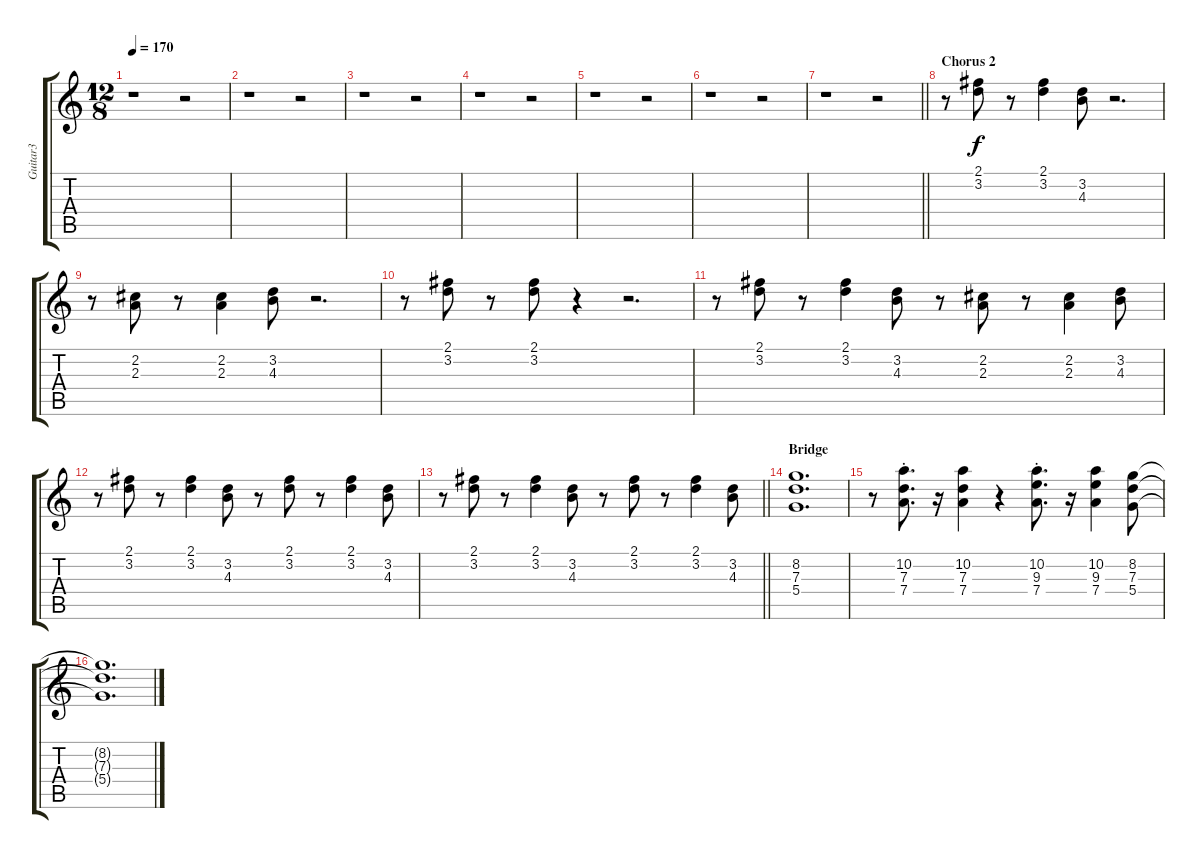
\track ("Guitar3" "Guitar3") {instrument overdrivenguitar}
\staff {score tabs}
\tuning (E4 B3 G3 D3 A2 E2) {hide}
\ts (12 8)
\tempo 170
\clef g2
\ks c
r.1{dy f} r.2 |
r.1 r.2 |
r.1 r.2 |
r.1 r.2 |
r.1 r.2 |
r.1 r.2 |
\barLineRight lightlight
r.1 r.2 |
\section ("" "Chorus 2")
r.8 (2.1 3.2).8 r.8 (2.1 3.2).4 (3.2 4.3).8 r.2{d} |
r.8 (2.2 2.3).8 r.8 (2.2 2.3).4 (3.2 4.3).8 r.2{d} |
r.8 (2.1 3.2).8 r.8 (2.1 3.2).8 r.4 r.2{d} |
r.8 (2.1 3.2).8 r.8 (2.1 3.2).4 (3.2 4.3).8 r.8 (2.2 2.3).8 r.8 (2.2 2.3).4 (3.2 4.3).8 |
r.8 (2.1 3.2).8 r.8 (2.1 3.2).4 (3.2 4.3).8 r.8 (2.1 3.2).8 r.8 (2.1 3.2).4 (3.2 4.3).8 |
\barLineRight lightlight
r.8 (2.1 3.2).8 r.8 (2.1 3.2).4 (3.2 4.3).8 r.8 (2.1 3.2).8 r.8 (2.1 3.2).4 (3.2 4.3).8 |
\section ("" "Bridge")
(8.2 7.3 5.4).1{d} |
r.8 (10.2{st} 7.3{st} 7.4{st}).8{d} r.16 (10.2 7.3 7.4).4 r.4 (10.2{st} 9.3{st} 7.4{st}).8{d} r.16 (10.2 9.3 7.4).4 (8.2 7.3 5.4).8 |
(8.2{t} 7.3{t} 5.4{t}).1{d}
